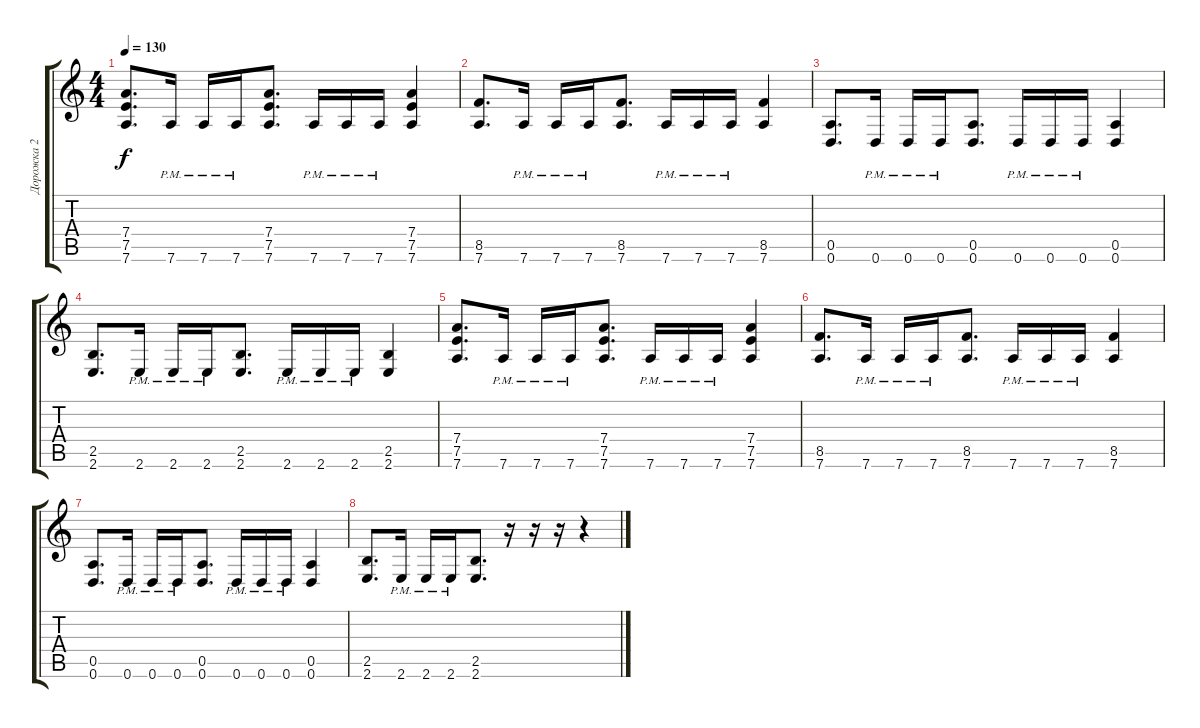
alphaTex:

\track ("Дорожка 2" "Дорожка 2") {instrument distortionguitar}
\staff {score tabs}
\tuning (E4 B3 G3 D3 A2 D2) {hide}
\ts (4 4)
\tempo 130
\clef g2
\ks c
(7.4 7.5 7.6).8{d dy f} 7.6{pm}.16 7.6{pm}.16 7.6{pm}.16 (7.4 7.5 7.6).8{d} 7.6{pm}.16 7.6{pm}.16 7.6{pm}.16 (7.4 7.5 7.6).4 |
(8.5 7.6).8{d} 7.6{pm}.16 7.6{pm}.16 7.6{pm}.16 (8.5 7.6).8{d} 7.6{pm}.16 7.6{pm}.16 7.6{pm}.16 (8.5 7.6).4 |
(0.5 0.6).8{d} 0.6{pm}.16 0.6{pm}.16 0.6{pm}.16 (0.5 0.6).8{d} 0.6{pm}.16 0.6{pm}.16 0.6{pm}.16 (0.5 0.6).4 |
(2.5 2.6).8{d} 2.6{pm}.16 2.6{pm}.16 2.6{pm}.16 (2.5 2.6).8{d} 2.6{pm}.16 2.6{pm}.16 2.6{pm}.16 (2.5 2.6).4 |
(7.4 7.5 7.6).8{d} 7.6{pm}.16 7.6{pm}.16 7.6{pm}.16 (7.4 7.5 7.6).8{d} 7.6{pm}.16 7.6{pm}.16 7.6{pm}.16 (7.4 7.5 7.6).4 |
(8.5 7.6).8{d} 7.6{pm}.16 7.6{pm}.16 7.6{pm}.16 (8.5 7.6).8{d} 7.6{pm}.16 7.6{pm}.16 7.6{pm}.16 (8.5 7.6).4 |
(0.5 0.6).8{d} 0.6{pm}.16 0.6{pm}.16 0.6{pm}.16 (0.5 0.6).8{d} 0.6{pm}.16 0.6{pm}.16 0.6{pm}.16 (0.5 0.6).4 |
(2.5 2.6).8{d} 2.6{pm}.16 2.6{pm}.16 2.6{pm}.16 (2.5 2.6).8{d} r.16 r.16 r.16 r.4
